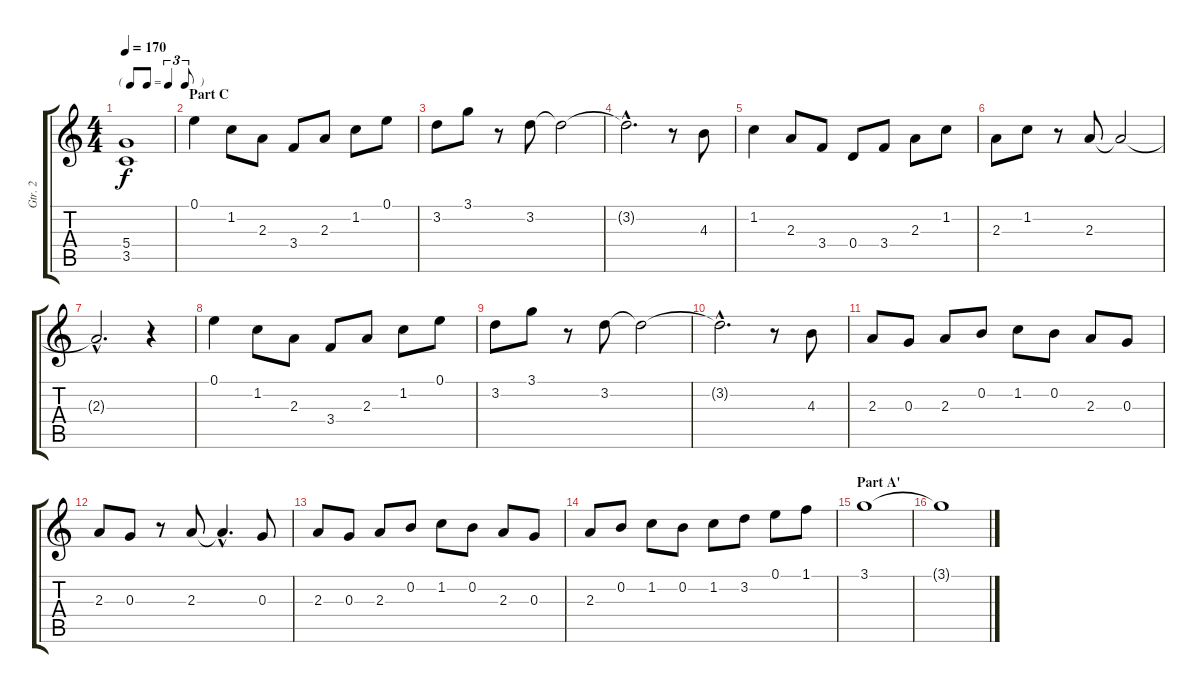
\track ("Gtr. 2" "Gtr. 2") {instrument distortionguitar}
\staff {score tabs}
\tuning (E4 B3 G3 D3 A2 E2) {hide}
\ts (4 4)
\tf triplet8th
\tempo 170
\clef g2
\ks c
(5.4 3.5).1{dy f} |
\section ("" "Part C")
0.1.4 1.2.8 2.3.8 3.4.8 2.3.8 1.2.8 0.1.8 |
3.2.8 3.1.8 r.8 3.2.8 3.2{t}.2 |
3.2{hac t}.2{d} r.8 4.3.8 |
1.2.4 2.3.8 3.4.8 0.4.8 3.4.8 2.3.8 1.2.8 |
2.3.8 1.2.8 r.8 2.3.8 2.3{t}.2 |
2.3{hac t}.2{d} r.4 |
0.1.4 1.2.8 2.3.8 3.4.8 2.3.8 1.2.8 0.1.8 |
3.2.8 3.1.8 r.8 3.2.8 3.2{t}.2 |
3.2{hac t}.2{d} r.8 4.3.8 |
2.3.8 0.3.8 2.3.8 0.2.8 1.2.8 0.2.8 2.3.8 0.3.8 |
2.3.8 0.3.8 r.8 2.3.8 2.3{hac t}.4{d} 0.3.8 |
2.3.8 0.3.8 2.3.8 0.2.8 1.2.8 0.2.8 2.3.8 0.3.8 |
2.3.8 0.2.8 1.2.8 0.2.8 1.2.8 3.2.8 0.1.8 1.1.8 |
\section ("" "Part A'")
3.1.1 |
3.1{t}.1
